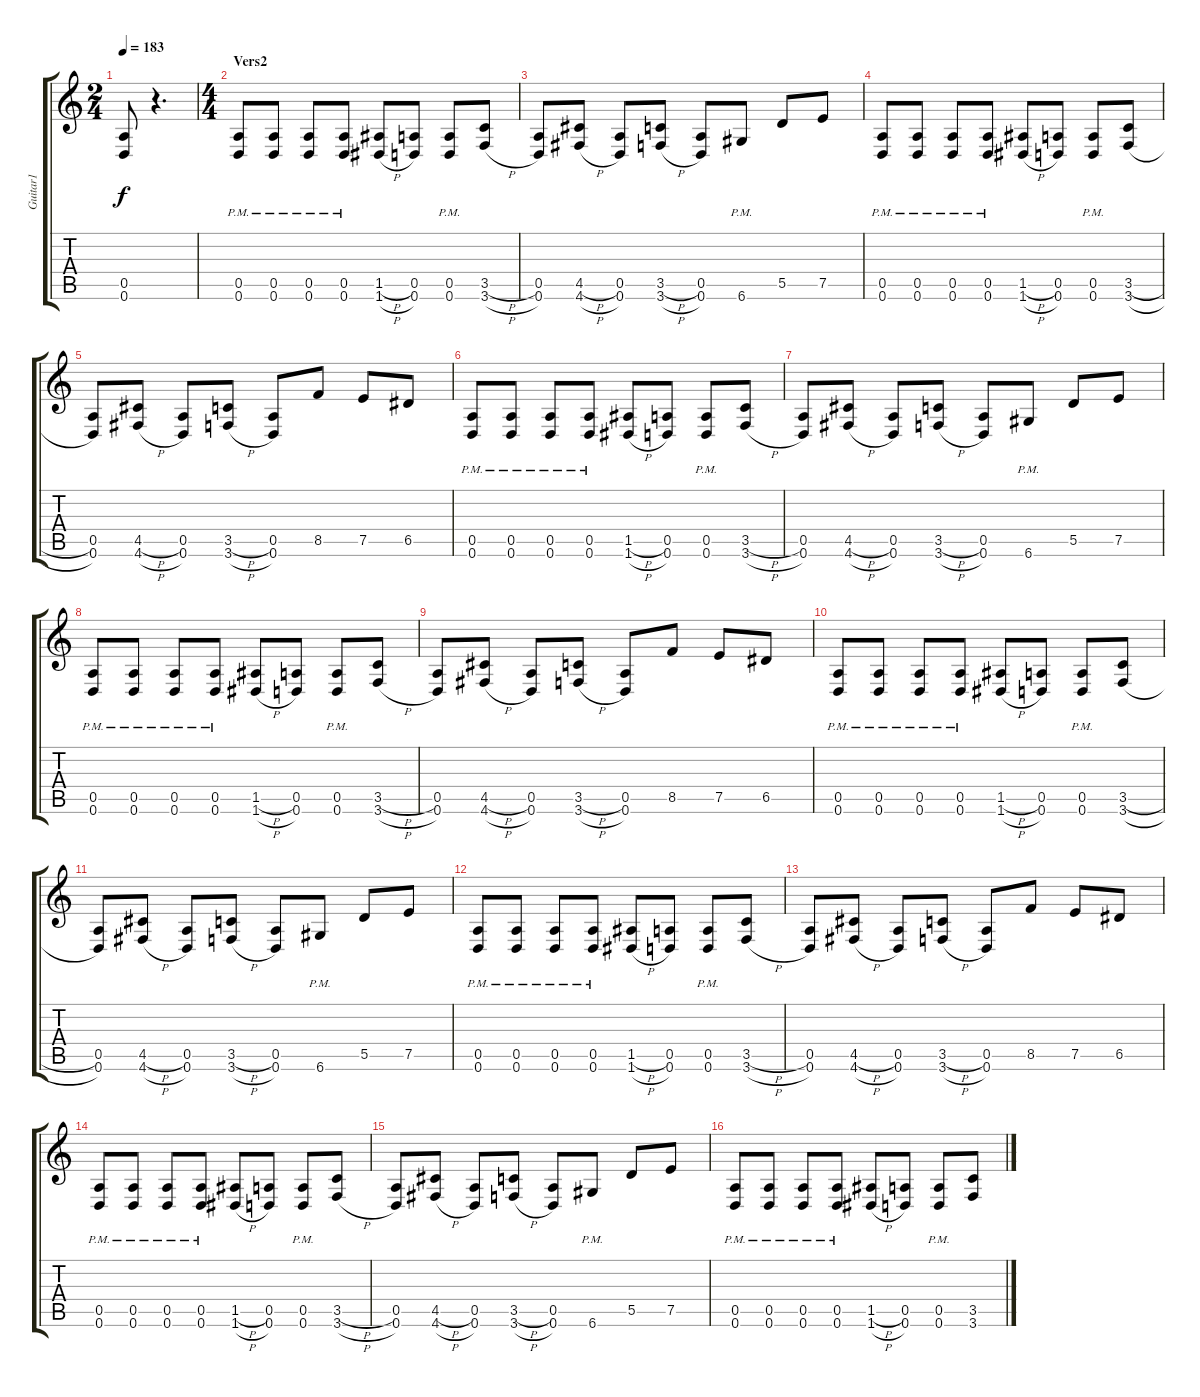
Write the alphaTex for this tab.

\track ("Guitar1" "Guitar1") {instrument distortionguitar}
\staff {score tabs}
\tuning (E4 B3 G3 D3 A2 D2) {hide}
\ts (2 4)
\tempo 183
\clef g2
\ks c
(0.5 0.6).8{dy f} r.4{d} |
\ts (4 4)
\section ("" "Vers2")
(0.5{pm} 0.6{pm}).8 (0.5{pm} 0.6{pm}).8 (0.5{pm} 0.6{pm}).8 (0.5{pm} 0.6{pm}).8 (1.5{h} 1.6{h}).8 (0.5 0.6).8 (0.5{pm} 0.6{pm}).8 (3.5{h} 3.6{h}).8 |
(0.5 0.6).8 (4.5{h} 4.6{h}).8 (0.5 0.6).8 (3.5{h} 3.6{h}).8 (0.5 0.6).8 6.6{pm}.8 5.5.8 7.5.8 |
(0.5{pm} 0.6{pm}).8 (0.5{pm} 0.6{pm}).8 (0.5{pm} 0.6{pm}).8 (0.5{pm} 0.6{pm}).8 (1.5{h} 1.6{h}).8 (0.5 0.6).8 (0.5{pm} 0.6{pm}).8 (3.5{h} 3.6{h}).8 |
(0.5 0.6).8 (4.5{h} 4.6{h}).8 (0.5 0.6).8 (3.5{h} 3.6{h}).8 (0.5 0.6).8 8.5.8 7.5.8 6.5.8 |
(0.5{pm} 0.6{pm}).8 (0.5{pm} 0.6{pm}).8 (0.5{pm} 0.6{pm}).8 (0.5{pm} 0.6{pm}).8 (1.5{h} 1.6{h}).8 (0.5 0.6).8 (0.5{pm} 0.6{pm}).8 (3.5{h} 3.6{h}).8 |
(0.5 0.6).8 (4.5{h} 4.6{h}).8 (0.5 0.6).8 (3.5{h} 3.6{h}).8 (0.5 0.6).8 6.6{pm}.8 5.5.8 7.5.8 |
(0.5{pm} 0.6{pm}).8 (0.5{pm} 0.6{pm}).8 (0.5{pm} 0.6{pm}).8 (0.5{pm} 0.6{pm}).8 (1.5{h} 1.6{h}).8 (0.5 0.6).8 (0.5{pm} 0.6{pm}).8 (3.5{h} 3.6{h}).8 |
(0.5 0.6).8 (4.5{h} 4.6{h}).8 (0.5 0.6).8 (3.5{h} 3.6{h}).8 (0.5 0.6).8 8.5.8 7.5.8 6.5.8 |
(0.5{pm} 0.6{pm}).8 (0.5{pm} 0.6{pm}).8 (0.5{pm} 0.6{pm}).8 (0.5{pm} 0.6{pm}).8 (1.5{h} 1.6{h}).8 (0.5 0.6).8 (0.5{pm} 0.6{pm}).8 (3.5{h} 3.6{h}).8 |
(0.5 0.6).8 (4.5{h} 4.6{h}).8 (0.5 0.6).8 (3.5{h} 3.6{h}).8 (0.5 0.6).8 6.6{pm}.8 5.5.8 7.5.8 |
(0.5{pm} 0.6{pm}).8 (0.5{pm} 0.6{pm}).8 (0.5{pm} 0.6{pm}).8 (0.5{pm} 0.6{pm}).8 (1.5{h} 1.6{h}).8 (0.5 0.6).8 (0.5{pm} 0.6{pm}).8 (3.5{h} 3.6{h}).8 |
(0.5 0.6).8 (4.5{h} 4.6{h}).8 (0.5 0.6).8 (3.5{h} 3.6{h}).8 (0.5 0.6).8 8.5.8 7.5.8 6.5.8 |
(0.5{pm} 0.6{pm}).8 (0.5{pm} 0.6{pm}).8 (0.5{pm} 0.6{pm}).8 (0.5{pm} 0.6{pm}).8 (1.5{h} 1.6{h}).8 (0.5 0.6).8 (0.5{pm} 0.6{pm}).8 (3.5{h} 3.6{h}).8 |
(0.5 0.6).8 (4.5{h} 4.6{h}).8 (0.5 0.6).8 (3.5{h} 3.6{h}).8 (0.5 0.6).8 6.6{pm}.8 5.5.8 7.5.8 |
(0.5{pm} 0.6{pm}).8 (0.5{pm} 0.6{pm}).8 (0.5{pm} 0.6{pm}).8 (0.5{pm} 0.6{pm}).8 (1.5{h} 1.6{h}).8 (0.5 0.6).8 (0.5{pm} 0.6{pm}).8 (3.5{h} 3.6{h}).8
